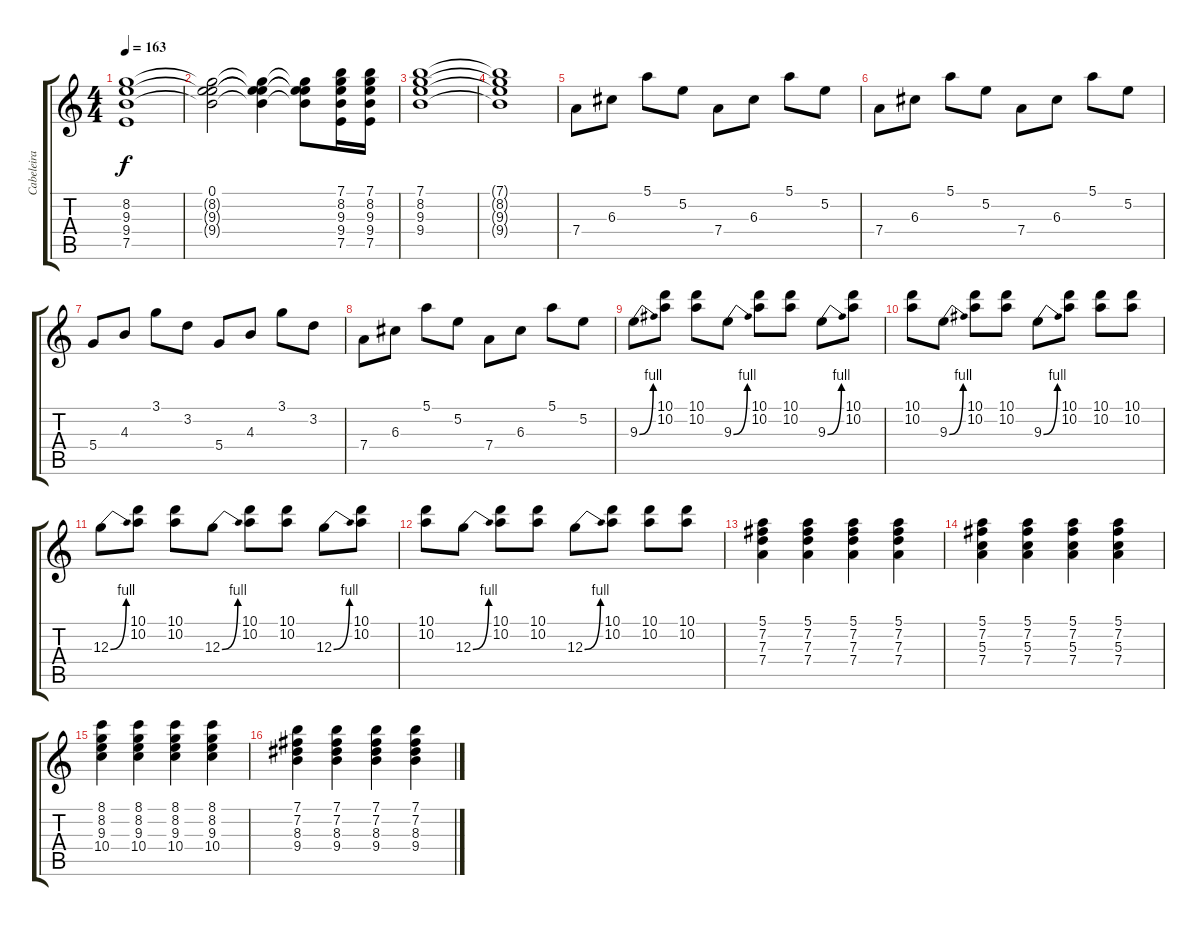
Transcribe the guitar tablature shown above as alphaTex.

\track ("Cabeleira" "Cabeleira") {instrument overdrivenguitar}
\staff {score tabs}
\tuning (E4 B3 G3 D3 A2 E2) {hide}
\ts (4 4)
\tempo 163
\clef g2
\ks c
(8.2 9.3 9.4 7.5).1{dy f} |
(0.1 8.2{t} 9.3{t} 9.4{t}).2 (0.1{t} 8.2{t} 9.3{t} 9.4{t}).4 (0.1{t} 8.2{t} 9.3{t} 9.4{t}).8 (7.1 8.2 9.3 9.4 7.5).16 (7.1 8.2 9.3 9.4 7.5).16 |
(7.1 8.2 9.3 9.4).1 |
(7.1{t} 8.2{t} 9.3{t} 9.4{t}).1 |
7.4.8 6.3.8 5.1.8 5.2.8 7.4.8 6.3.8 5.1.8 5.2.8 |
7.4.8 6.3.8 5.1.8 5.2.8 7.4.8 6.3.8 5.1.8 5.2.8 |
5.4.8 4.3.8 3.1.8 3.2.8 5.4.8 4.3.8 3.1.8 3.2.8 |
7.4.8 6.3.8 5.1.8 5.2.8 7.4.8 6.3.8 5.1.8 5.2.8 |
9.3{be (bend 0 0 60 4)}.8 (10.1 10.2).8 (10.1 10.2).8 9.3{be (bend 0 0 60 4)}.8 (10.1 10.2).8 (10.1 10.2).8 9.3{be (bend 0 0 60 4)}.8 (10.1 10.2).8 |
(10.1 10.2).8 9.3{be (bend 0 0 60 4)}.8 (10.1 10.2).8 (10.1 10.2).8 9.3{be (bend 0 0 60 4)}.8 (10.1 10.2).8 (10.1 10.2).8 (10.1 10.2).8 |
12.3{be (bend 0 0 60 4)}.8 (10.1 10.2).8 (10.1 10.2).8 12.3{be (bend 0 0 60 4)}.8 (10.1 10.2).8 (10.1 10.2).8 12.3{be (bend 0 0 60 4)}.8 (10.1 10.2).8 |
(10.1 10.2).8 12.3{be (bend 0 0 60 4)}.8 (10.1 10.2).8 (10.1 10.2).8 12.3{be (bend 0 0 60 4)}.8 (10.1 10.2).8 (10.1 10.2).8 (10.1 10.2).8 |
(5.1 7.2 7.3 7.4).4 (5.1 7.2 7.3 7.4).4 (5.1 7.2 7.3 7.4).4 (5.1 7.2 7.3 7.4).4 |
(5.1 7.2 5.3 7.4).4 (5.1 7.2 5.3 7.4).4 (5.1 7.2 5.3 7.4).4 (5.1 7.2 5.3 7.4).4 |
(8.1 8.2 9.3 10.4).4 (8.1 8.2 9.3 10.4).4 (8.1 8.2 9.3 10.4).4 (8.1 8.2 9.3 10.4).4 |
(7.1 7.2 8.3 9.4).4 (7.1 7.2 8.3 9.4).4 (7.1 7.2 8.3 9.4).4 (7.1 7.2 8.3 9.4).4
